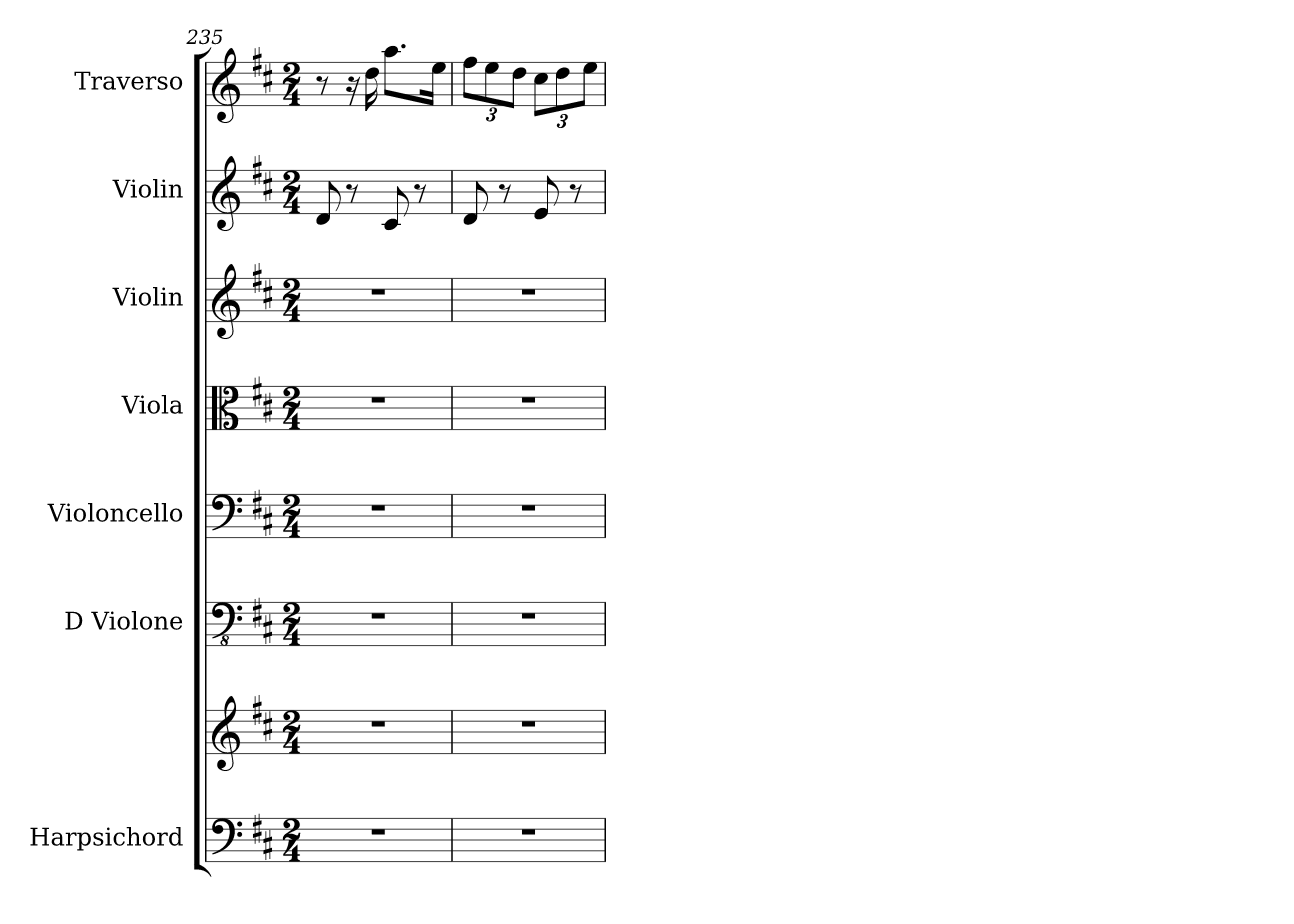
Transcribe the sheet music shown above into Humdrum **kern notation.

**kern	**kern	**kern	**kern	**kern	**kern	**kern	**kern
*part7	*part7	*part6	*part5	*part4	*part3	*part2	*part1
*staff8	*staff7	*staff6	*staff5	*staff4	*staff3	*staff2	*staff1
*I"Harpsichord	*	*I"D Violone	*I"Violoncello	*I"Viola	*I"Violin	*I"Violin	*I"Traverso
*I'Hch.	*	*I'D Vne.	*I'Vc.	*I'Vla.	*I'Vln.	*I'Vln.	*I'Trv.
*clefF4	*clefG2	*clefFv4	*clefF4	*clefC3	*clefG2	*clefG2	*clefG2
*	*	*ITrd7c12	*	*	*	*	*
*k[f#c#]	*k[f#c#]	*k[f#c#]	*k[f#c#]	*k[f#c#]	*k[f#c#]	*k[f#c#]	*k[f#c#]
*M2/4	*M2/4	*M2/4	*M2/4	*M2/4	*M2/4	*M2/4	*M2/4
=235	=235	=235	=235	=235	=235	=235	=235
2r	2r	2r	2r	2r	2r	8d/	8r
.	.	.	.	.	.	8r	16r
.	.	.	.	.	.	.	16dd\
.	.	.	.	.	.	8c#/	8.aa\L
.	.	.	.	.	.	8r	.
.	.	.	.	.	.	.	16ee\Jk
!!LO:PB:g=z
=236	=236	=236	=236	=236	=236	=236	=236
*	*	*	*	*	*	*	*Xbrackettup
2r	2r	2r	2r	2r	2r	8d/	12ff#\L
.	.	.	.	.	.	.	12ee\
.	.	.	.	.	.	8r	.
.	.	.	.	.	.	.	12dd\J
.	.	.	.	.	.	8e/	12cc#\L
.	.	.	.	.	.	.	12dd\
.	.	.	.	.	.	8r	.
.	.	.	.	.	.	.	12ee\J
=	=	=	=	=	=	=	=
*-	*-	*-	*-	*-	*-	*-	*-
